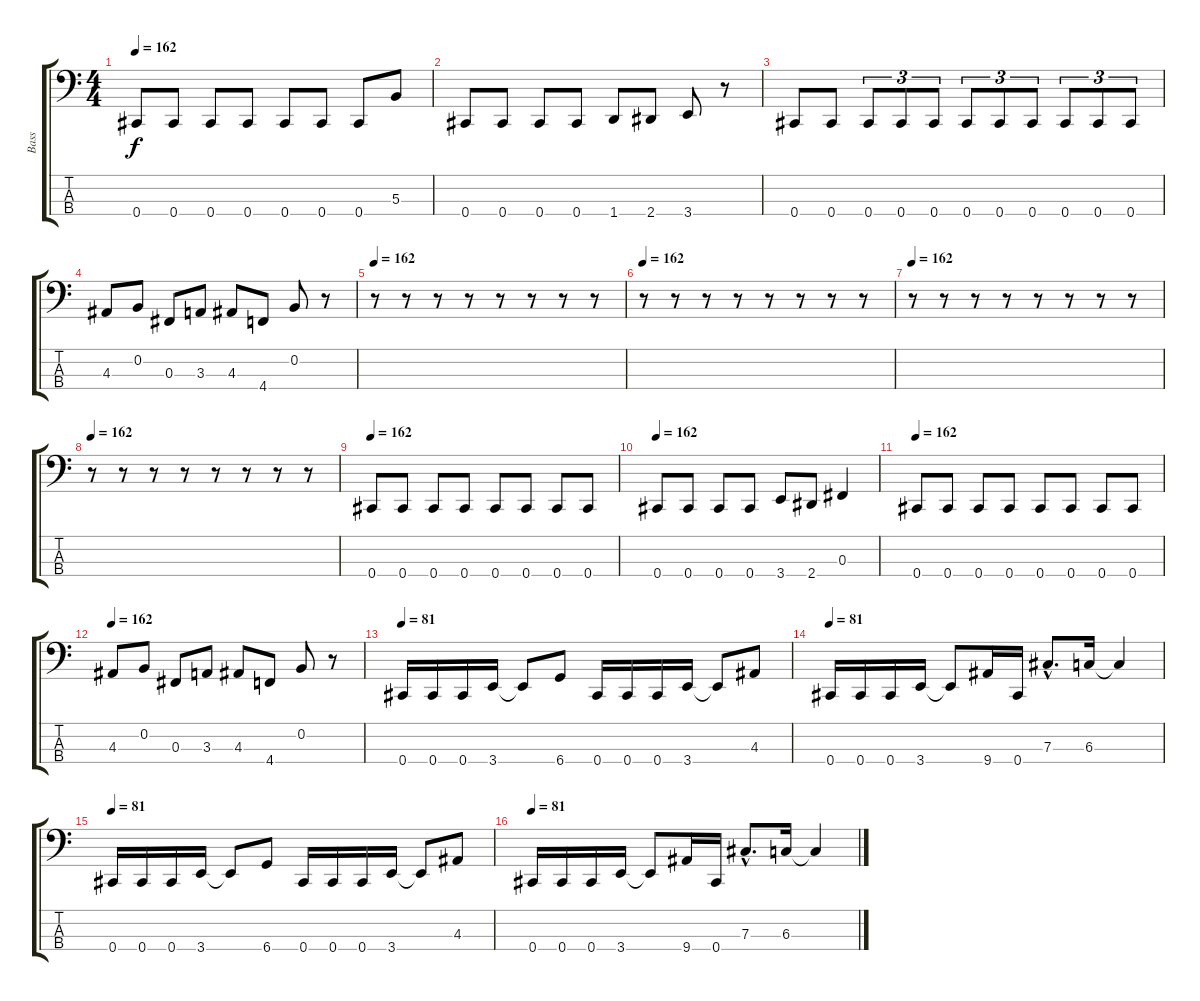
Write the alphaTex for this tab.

\track ("Bass" "Bass") {instrument electricbasspick}
\staff {score tabs}
\tuning (E2 B1 Gb1 Db1) {hide}
\ts (4 4)
\tempo 162
\clef f4
\ks c
0.4.8{dy f} 0.4.8 0.4.8 0.4.8 0.4.8 0.4.8 0.4.8 5.3.8 |
0.4.8 0.4.8 0.4.8 0.4.8 1.4.8 2.4.8 3.4.8 r.8 |
0.4.8 0.4.8 0.4.8{tu (3 2)} 0.4.8{tu (3 2)} 0.4.8{tu (3 2)} 0.4.8{tu (3 2)} 0.4.8{tu (3 2)} 0.4.8{tu (3 2)} 0.4.8{tu (3 2)} 0.4.8{tu (3 2)} 0.4.8{tu (3 2)} |
4.3.8 0.2.8 0.3.8 3.3.8 4.3.8 4.4.8 0.2.8 r.8 |
\tempo 162
r.8 r.8 r.8 r.8 r.8 r.8 r.8 r.8 |
\tempo 162
r.8 r.8 r.8 r.8 r.8 r.8 r.8 r.8 |
\tempo 162
r.8 r.8 r.8 r.8 r.8 r.8 r.8 r.8 |
\tempo 162
r.8 r.8 r.8 r.8 r.8 r.8 r.8 r.8 |
\tempo 162
0.4.8 0.4.8 0.4.8 0.4.8 0.4.8 0.4.8 0.4.8 0.4.8 |
\tempo 162
0.4.8 0.4.8 0.4.8 0.4.8 3.4.8 2.4.8 0.3.4 |
\tempo 162
0.4.8 0.4.8 0.4.8 0.4.8 0.4.8 0.4.8 0.4.8 0.4.8 |
\tempo 162
4.3.8 0.2.8 0.3.8 3.3.8 4.3.8 4.4.8 0.2.8 r.8 |
\tempo 81
0.4.16 0.4.16 0.4.16 3.4.16 3.4{t}.8 6.4.8 0.4.16 0.4.16 0.4.16 3.4.16 3.4{t}.8 4.3.8 |
\tempo 81
0.4.16 0.4.16 0.4.16 3.4.16 3.4{t}.8 9.4.16 0.4.16 7.3{hac}.8{d} 6.3.16 6.3{t}.4 |
\tempo 81
0.4.16 0.4.16 0.4.16 3.4.16 3.4{t}.8 6.4.8 0.4.16 0.4.16 0.4.16 3.4.16 3.4{t}.8 4.3.8 |
\tempo 81
0.4.16 0.4.16 0.4.16 3.4.16 3.4{t}.8 9.4.16 0.4.16 7.3{hac}.8{d} 6.3.16 6.3{t}.4
